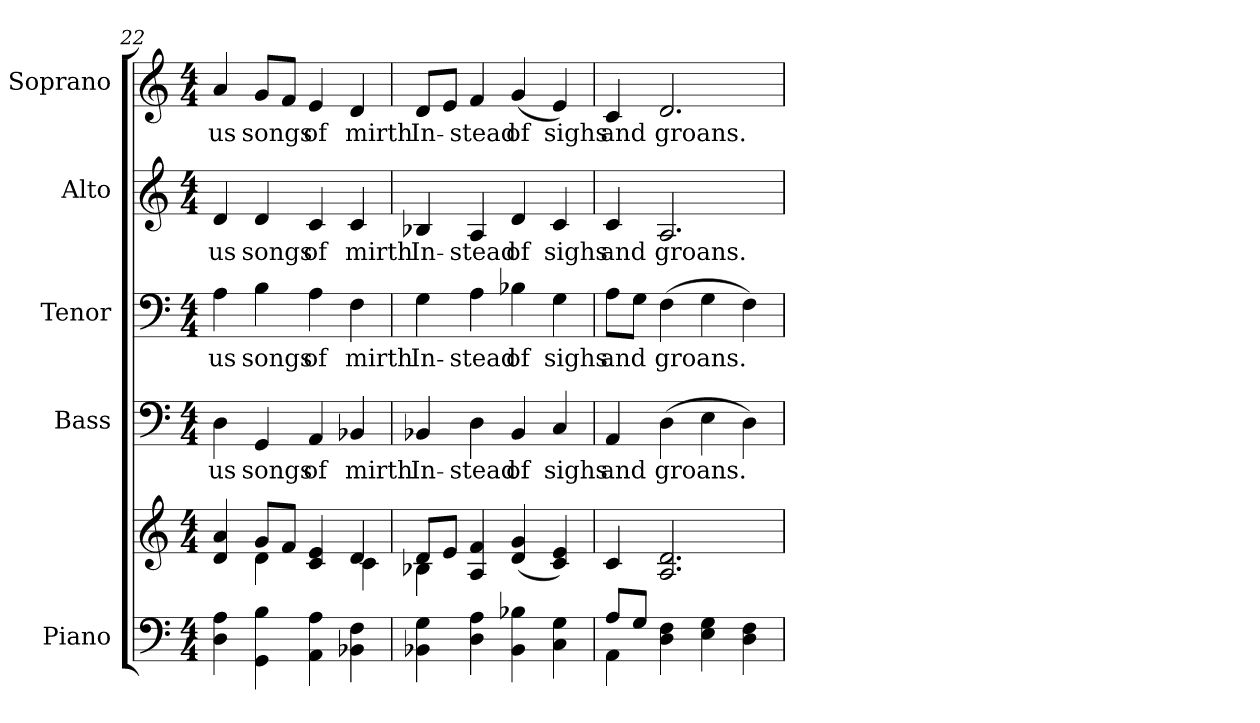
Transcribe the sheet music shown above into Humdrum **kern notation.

**kern	**kern	**kern	**text	**kern	**text	**kern	**text	**kern	**text
*part5	*part5	*part4	*part4	*part3	*part3	*part2	*part2	*part1	*part1
*staff6	*staff5	*staff4	*staff4	*staff3	*staff3	*staff2	*staff2	*staff1	*staff1
*I"Piano	*	*I"Bass	*	*I"Tenor	*	*I"Alto	*	*I"Soprano	*
*I'Pno.	*	*I'B.	*	*I'T.	*	*I'A.	*	*I'S.	*
*clefF4	*clefG2	*clefF4	*	*clefF4	*	*clefG2	*	*clefG2	*
*k[]	*k[]	*k[]	*	*k[]	*	*k[]	*	*k[]	*
*C:	*C:	*C:	*	*C:	*	*C:	*	*C:	*
*M4/4	*M4/4	*M4/4	*	*M4/4	*	*M4/4	*	*M4/4	*
=22	=22	=22	=22	=22	=22	=22	=22	=22	=22
*	*^	*	*	*	*	*	*	*	*
!	!	!	!	!LO:LY:b:color=#000000	!	!	!	!	!	!
!	!	!	!	!	!	!LO:LY:b:color=#000000	!	!	!	!
!	!	!	!	!	!	!	!	!LO:LY:b:color=#000000	!	!
!	!	!	!	!	!	!	!	!	!	!LO:LY:b:color=#000000
4Di\ 4Ai	4di/ 4ai	4ryy	4Di\	us	4Ai\	us	4di/	us	4ai/	us
!	!	!	!	!LO:LY:b:color=#000000	!	!	!	!	!	!
!	!	!	!	!	!	!LO:LY:b:color=#000000	!	!	!	!
!	!	!	!	!	!	!	!	!LO:LY:b:color=#000000	!	!
!	!	!	!	!	!	!	!	!	!	!LO:LY:b:color=#000000
4GGi\ 4Bi	8gi/L	4di\	4GGi/	songs	4Bi\	songs	4di/	songs	8gi/L	songs
.	8fi/J	.	.	.	.	.	.	.	8fi/J	.
!	!	!	!	!LO:LY:b:color=#000000	!	!	!	!	!	!
!	!	!	!	!	!	!LO:LY:b:color=#000000	!	!	!	!
!	!	!	!	!	!	!	!	!LO:LY:b:color=#000000	!	!
!	!	!	!	!	!	!	!	!	!	!LO:LY:b:color=#000000
4AAi\ 4Ai	4ci/ 4ei	4ryy	4AAi/	of	4Ai\	of	4ci/	of	4ei/	of
!	!	!	!	!LO:LY:b:color=#000000	!	!	!	!	!	!
!	!	!	!	!	!	!LO:LY:b:color=#000000	!	!	!	!
!	!	!	!	!	!	!	!	!LO:LY:b:color=#000000	!	!
!	!	!	!	!	!	!	!	!	!	!LO:LY:b:color=#000000
4BB-Xi\ 4Fi	4di/	4ci\	4BB-Xi/	mirth	4Fi\	mirth	4ci/	mirth	4di/	mirth
=23	=23	=23	=23	=23	=23	=23	=23	=23	=23	=23
!	!	!	!	!LO:LY:b:color=#000000	!	!	!	!	!	!
!	!	!	!	!	!	!LO:LY:b:color=#000000	!	!	!	!
!	!	!	!	!	!	!	!	!LO:LY:b:color=#000000	!	!
!	!	!	!	!	!	!	!	!	!	!LO:LY:b:color=#000000
4BB-Xi\ 4Gi	8di/L	4B-Xi\	4BB-Xi/	In-	4Gi\	In-	4B-Xi/	In-	8di/L	In-
.	8ei/J	.	.	.	.	.	.	.	8ei/J	.
!	!	!	!	!LO:LY:b:color=#000000	!	!	!	!	!	!
!	!	!	!	!	!	!LO:LY:b:color=#000000	!	!	!	!
!	!	!	!	!	!	!	!	!LO:LY:b:color=#000000	!	!
!	!	!	!	!	!	!	!	!	!	!LO:LY:b:color=#000000
4Di\ 4Ai	4Ai/ 4fi	4ryy	4Di\	-stead	4Ai\	-stead	4Ai/	-stead	4fi/	-stead
!	!	!	!	!LO:LY:b:color=#000000	!	!	!	!	!	!
!	!	!	!	!	!	!LO:LY:b:color=#000000	!	!	!	!
!	!	!	!	!	!	!	!	!LO:LY:b:color=#000000	!	!
!	!	!	!	!	!	!	!	!	!	!LO:LY:b:color=#000000
4BB-i\ 4B-Xi	(4di/ 4gi	2ryy	4BB-i/	of	4B-Xi\	of	4di/	of	(4gi/	of
!	!	!	!	!LO:LY:b:color=#000000	!	!	!	!	!	!
!	!	!	!	!	!	!LO:LY:b:color=#000000	!	!	!	!
!	!	!	!	!	!	!	!	!LO:LY:b:color=#000000	!	!
!	!	!	!	!	!	!	!	!	!	!LO:LY:b:color=#000000
4Ci\ 4Gi	4ci/ 4ei)	.	4Ci/	sighs	4Gi\	sighs	4ci/	sighs	4ei/)	sighs
*	*v	*v	*	*	*	*	*	*	*	*
=24	=24	=24	=24	=24	=24	=24	=24	=24	=24
*^	*	*	*	*	*	*	*	*	*
!	!	!	!	!LO:LY:b:color=#000000	!	!	!	!	!	!
!	!	!	!	!	!	!LO:LY:b:color=#000000	!	!	!	!
!	!	!	!	!	!	!	!	!LO:LY:b:color=#000000	!	!
!	!	!	!	!	!	!	!	!	!	!LO:LY:b:color=#000000
8Ai/L	4AAi\	4ci/	4AAi/	and	8Ai\L	and	4ci/	and	4ci/	and
8Gi/J	.	.	.	.	8Gi\J	.	.	.	.	.
!	!	!	!	!LO:LY:b:color=#000000	!	!	!	!	!	!
!	!	!	!	!	!	!LO:LY:b:color=#000000	!	!	!	!
!	!	!	!	!	!	!	!	!LO:LY:b:color=#000000	!	!
!	!	!	!	!	!	!	!	!	!	!LO:LY:b:color=#000000
4Di\ 4Fi	4ryy	2.Ai/ 2.di	(4Di\	groans.	(4Fi\	groans.	2.Ai/	groans.	2.di/	groans.
4Ei\ 4Gi	2ryy	.	4Ei\	.	4Gi\	.	.	.	.	.
4Di\ 4Fi	.	.	4Di\)	.	4Fi\)	.	.	.	.	.
*v	*v	*	*	*	*	*	*	*	*	*
=	=	=	=	=	=	=	=	=	=
*-	*-	*-	*-	*-	*-	*-	*-	*-	*-
